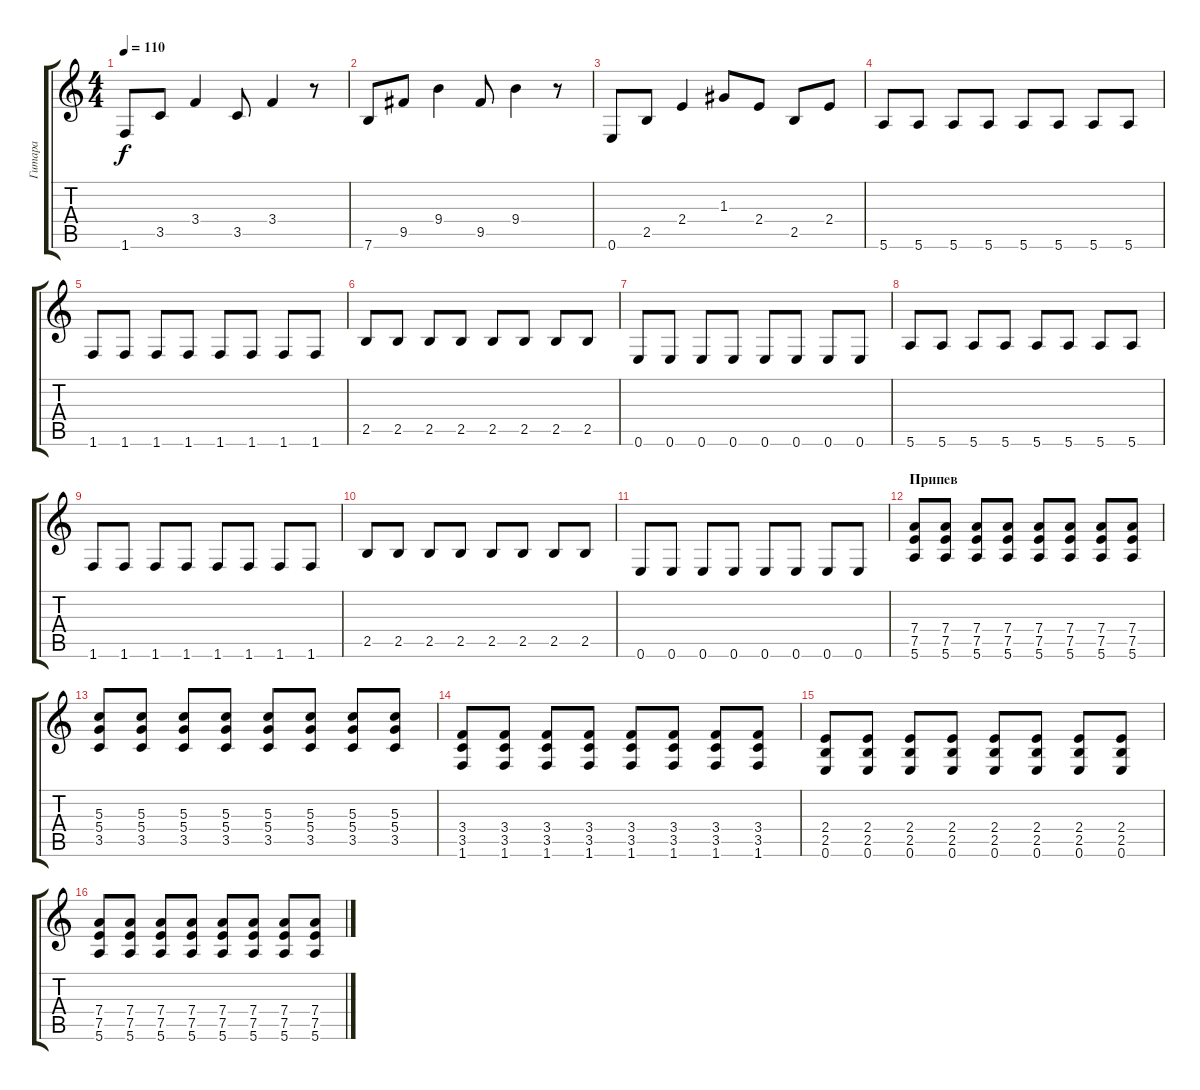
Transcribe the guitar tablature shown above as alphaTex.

\track ("Гитара" "Гитара") {instrument distortionguitar}
\staff {score tabs}
\tuning (E4 B3 G3 D3 A2 E2) {hide}
\ts (4 4)
\tempo 110
\clef g2
\ks c
1.6.8{dy f} 3.5.8 3.4.4 3.5.8 3.4.4 r.8 |
7.6.8 9.5.8 9.4.4 9.5.8 9.4.4 r.8 |
0.6.8 2.5.8 2.4.4 1.3.8 2.4.8 2.5.8 2.4.8 |
5.6.8{instrument distortionguitar} 5.6.8 5.6.8 5.6.8 5.6.8 5.6.8 5.6.8 5.6.8 |
1.6.8 1.6.8 1.6.8 1.6.8 1.6.8 1.6.8 1.6.8 1.6.8 |
2.5.8 2.5.8 2.5.8 2.5.8 2.5.8 2.5.8 2.5.8 2.5.8 |
0.6.8 0.6.8 0.6.8 0.6.8 0.6.8 0.6.8 0.6.8 0.6.8 |
5.6.8 5.6.8 5.6.8 5.6.8 5.6.8 5.6.8 5.6.8 5.6.8 |
1.6.8 1.6.8 1.6.8 1.6.8 1.6.8 1.6.8 1.6.8 1.6.8 |
2.5.8 2.5.8 2.5.8 2.5.8 2.5.8 2.5.8 2.5.8 2.5.8 |
0.6.8 0.6.8 0.6.8 0.6.8 0.6.8 0.6.8 0.6.8 0.6.8 |
\section ("" "Припев")
(7.4 7.5 5.6).8 (7.4 7.5 5.6).8 (7.4 7.5 5.6).8 (7.4 7.5 5.6).8 (7.4 7.5 5.6).8 (7.4 7.5 5.6).8 (7.4 7.5 5.6).8 (7.4 7.5 5.6).8 |
(5.3 5.4 3.5).8 (5.3 5.4 3.5).8 (5.3 5.4 3.5).8 (5.3 5.4 3.5).8 (5.3 5.4 3.5).8 (5.3 5.4 3.5).8 (5.3 5.4 3.5).8 (5.3 5.4 3.5).8 |
(3.4 3.5 1.6).8 (3.4 3.5 1.6).8 (3.4 3.5 1.6).8 (3.4 3.5 1.6).8 (3.4 3.5 1.6).8 (3.4 3.5 1.6).8 (3.4 3.5 1.6).8 (3.4 3.5 1.6).8 |
(2.4 2.5 0.6).8 (2.4 2.5 0.6).8 (2.4 2.5 0.6).8 (2.4 2.5 0.6).8 (2.4 2.5 0.6).8 (2.4 2.5 0.6).8 (2.4 2.5 0.6).8 (2.4 2.5 0.6).8 |
(7.4 7.5 5.6).8 (7.4 7.5 5.6).8 (7.4 7.5 5.6).8 (7.4 7.5 5.6).8 (7.4 7.5 5.6).8 (7.4 7.5 5.6).8 (7.4 7.5 5.6).8 (7.4 7.5 5.6).8
